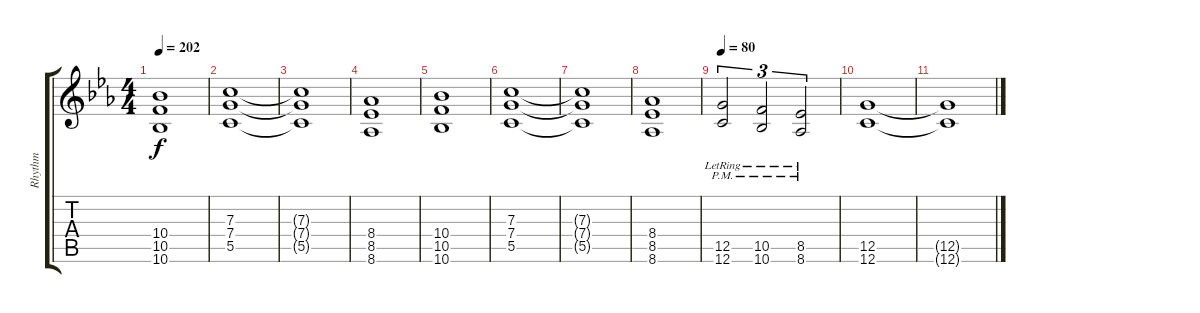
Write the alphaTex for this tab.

\track ("Rhythm" "Rhythm") {instrument distortionguitar}
\staff {score tabs}
\tuning (D4 A3 F3 C3 G2 C2) {hide}
\ts (4 4)
\tempo 202
\clef g2
\ks eb
(10.4 10.5 10.6).1{dy f} |
(7.3 7.4 5.5).1 |
(7.3{t} 7.4{t} 5.5{t}).1 |
(8.4 8.5 8.6).1 |
(10.4 10.5 10.6).1 |
(7.3 7.4 5.5).1 |
(7.3{t} 7.4{t} 5.5{t}).1 |
(8.4 8.5 8.6).1 |
\tempo 80
(12.5{pm lr} 12.6{pm lr}).2{tu (3 2)} (10.5{pm lr} 10.6{pm lr}).2{tu (3 2)} (8.5{pm lr} 8.6{pm lr}).2{tu (3 2)} |
(12.5 12.6).1 |
(12.5{t} 12.6{t}).1
